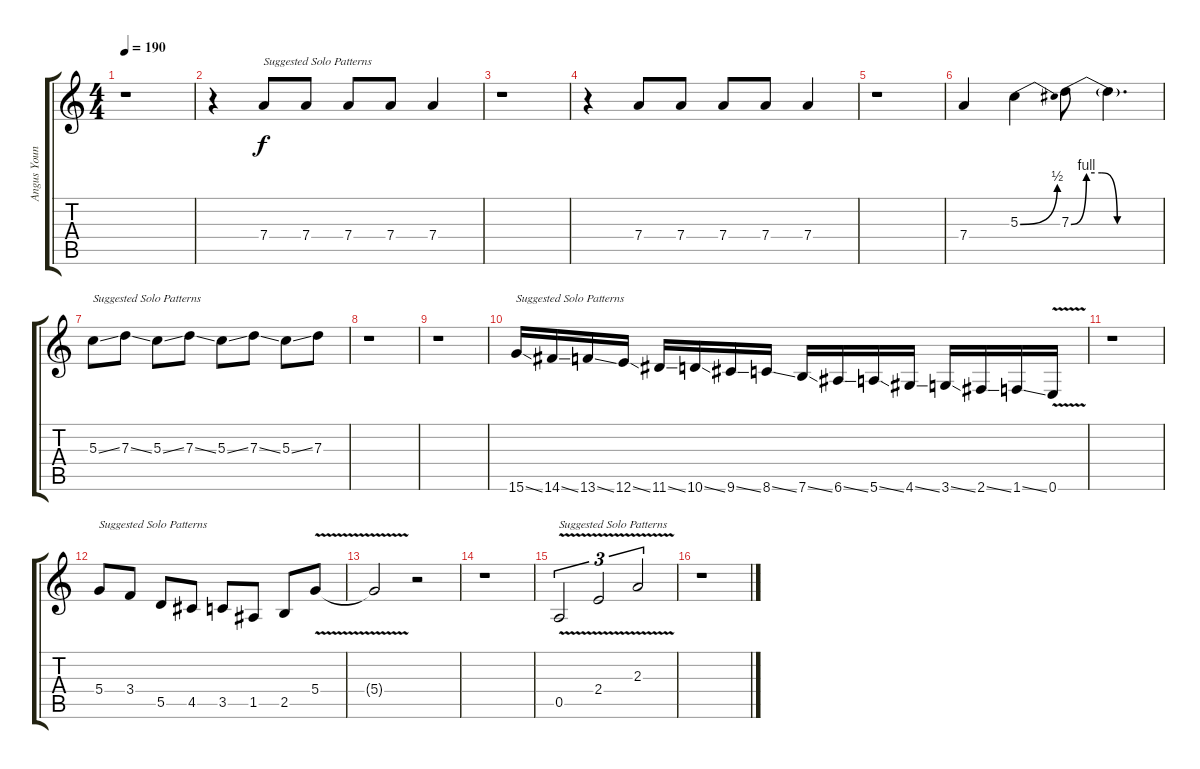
\track ("Angus Young (Lead Guitar)" "Angus Youn") {instrument overdrivenguitar}
\staff {score tabs}
\tuning (E4 B3 G3 D3 A2 E2) {hide}
\ts (4 4)
\tempo 190
\clef g2
\ks c
r.1{dy f} |
r.4 7.4.8{txt "Suggested Solo Patterns"} 7.4.8 7.4.8 7.4.8 7.4.4 |
r.1 |
r.4 7.4.8 7.4.8 7.4.8 7.4.8 7.4.4 |
r.1 |
7.4.4 5.3{be (bend 0 0 60 2)}.4 7.3{be (custom 0 0 10 4 20 4 30 0 60 0)}.8 7.3{t}.4{d} |
5.3{ss}.8{txt "Suggested Solo Patterns"} 7.3{ss}.8 5.3{ss}.8 7.3{ss}.8 5.3{ss}.8 7.3{ss}.8 5.3{ss}.8 7.3.8 |
r.1 |
r.1 |
15.6{ss}.16{txt "Suggested Solo Patterns"} 14.6{ss}.16 13.6{ss}.16 12.6{ss}.16 11.6{ss}.16 10.6{ss}.16 9.6{ss}.16 8.6{ss}.16 7.6{ss}.16 6.6{ss}.16 5.6{ss}.16 4.6{ss}.16 3.6{ss}.16 2.6{ss}.16 1.6{ss}.16 0.6{v}.16 |
r.1 |
5.4.8{txt "Suggested Solo Patterns"} 3.4.8 5.5.8 4.5.8 3.5.8 1.5.8 2.5.8 5.4{v}.8 |
5.4{t}.2 r.2 |
r.1 |
0.5{v}.2{tu (3 2) txt "Suggested Solo Patterns"} 2.4{v}.2{tu (3 2)} 2.3{v}.2{tu (3 2)} |
r.1
